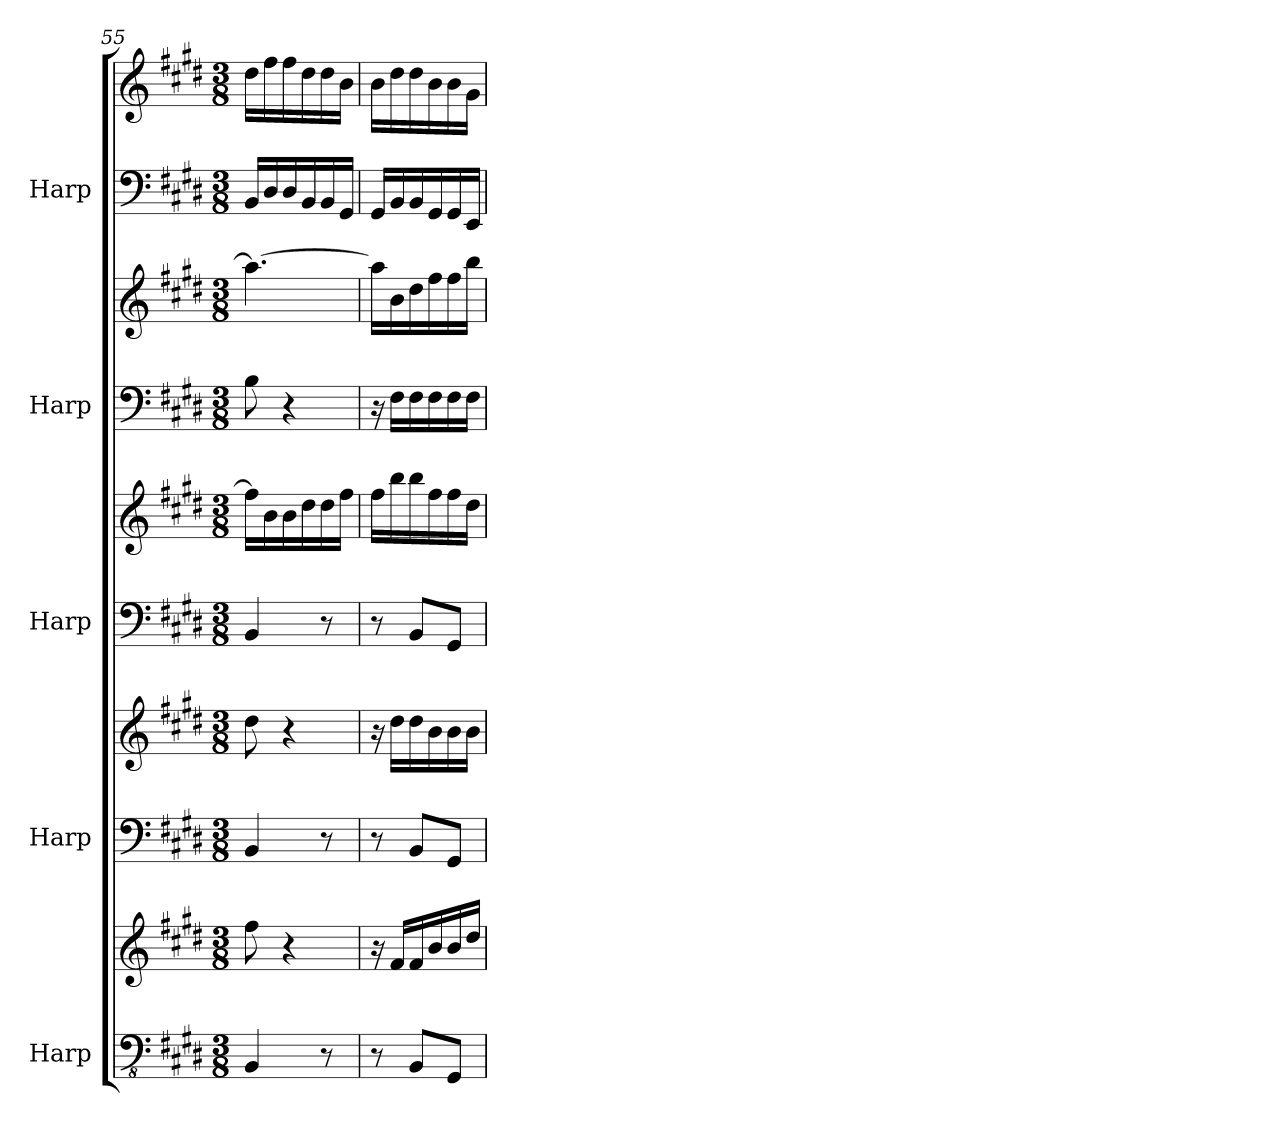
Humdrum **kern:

**kern	**kern	**kern	**kern	**kern	**kern	**kern	**kern	**kern	**kern
*part5	*part5	*part4	*part4	*part3	*part3	*part2	*part2	*part1	*part1
*staff10	*staff9	*staff8	*staff7	*staff6	*staff5	*staff4	*staff3	*staff2	*staff1
*I"Harp	*	*I"Harp	*	*I"Harp	*	*I"Harp	*	*I"Harp	*
*I'Hp	*	*I'Hp	*	*I'Hp	*	*I'Hp	*	*I'Hp	*
*clefFv4	*clefG2	*clefF4	*clefG2	*clefF4	*clefG2	*clefF4	*clefG2	*clefF4	*clefG2
*k[f#c#g#d#]	*k[f#c#g#d#]	*k[f#c#g#d#]	*k[f#c#g#d#]	*k[f#c#g#d#]	*k[f#c#g#d#]	*k[f#c#g#d#]	*k[f#c#g#d#]	*k[f#c#g#d#]	*k[f#c#g#d#]
*M3/8	*M3/8	*M3/8	*M3/8	*M3/8	*M3/8	*M3/8	*M3/8	*M3/8	*M3/8
=55	=55	=55	=55	=55	=55	=55	=55	=55	=55
4BBB/	8ff#\	4BB/	8dd#\	4BB/	16ff#\LL]	8B\	4.aa\_	16BB/LL	16dd#\LL
.	.	.	.	.	16b\	.	.	16D#/	16ff#\
.	4r	.	4r	.	16b\	4r	.	16D#/	16ff#\
.	.	.	.	.	16dd#\	.	.	16BB/	16dd#\
8r	.	8r	.	8r	16dd#\	.	.	16BB/	16dd#\
.	.	.	.	.	16ff#\JJ	.	.	16GG#/JJ	16b\JJ
=56	=56	=56	=56	=56	=56	=56	=56	=56	=56
8r	16r	8r	16r	8r	16ff#\LL	16r	16aa\LL]	16GG#/LL	16b\LL
.	16f#/LL	.	16dd#\LL	.	16bb\	16F#\LL	16b\	16BB/	16dd#\
8BBB/L	16f#/	8BB/L	16dd#\	8BB/L	16bb\	16F#\	16dd#\	16BB/	16dd#\
.	16b/	.	16b\	.	16ff#\	16F#\	16ff#\	16GG#/	16b\
8GGG#/J	16b/	8GG#/J	16b\	8GG#/J	16ff#\	16F#\	16ff#\	16GG#/	16b\
.	16dd#/JJ	.	16b\JJ	.	16dd#\JJ	16F#\JJ	16bb\JJ	16EE/JJ	16g#\JJ
=	=	=	=	=	=	=	=	=	=
*-	*-	*-	*-	*-	*-	*-	*-	*-	*-
